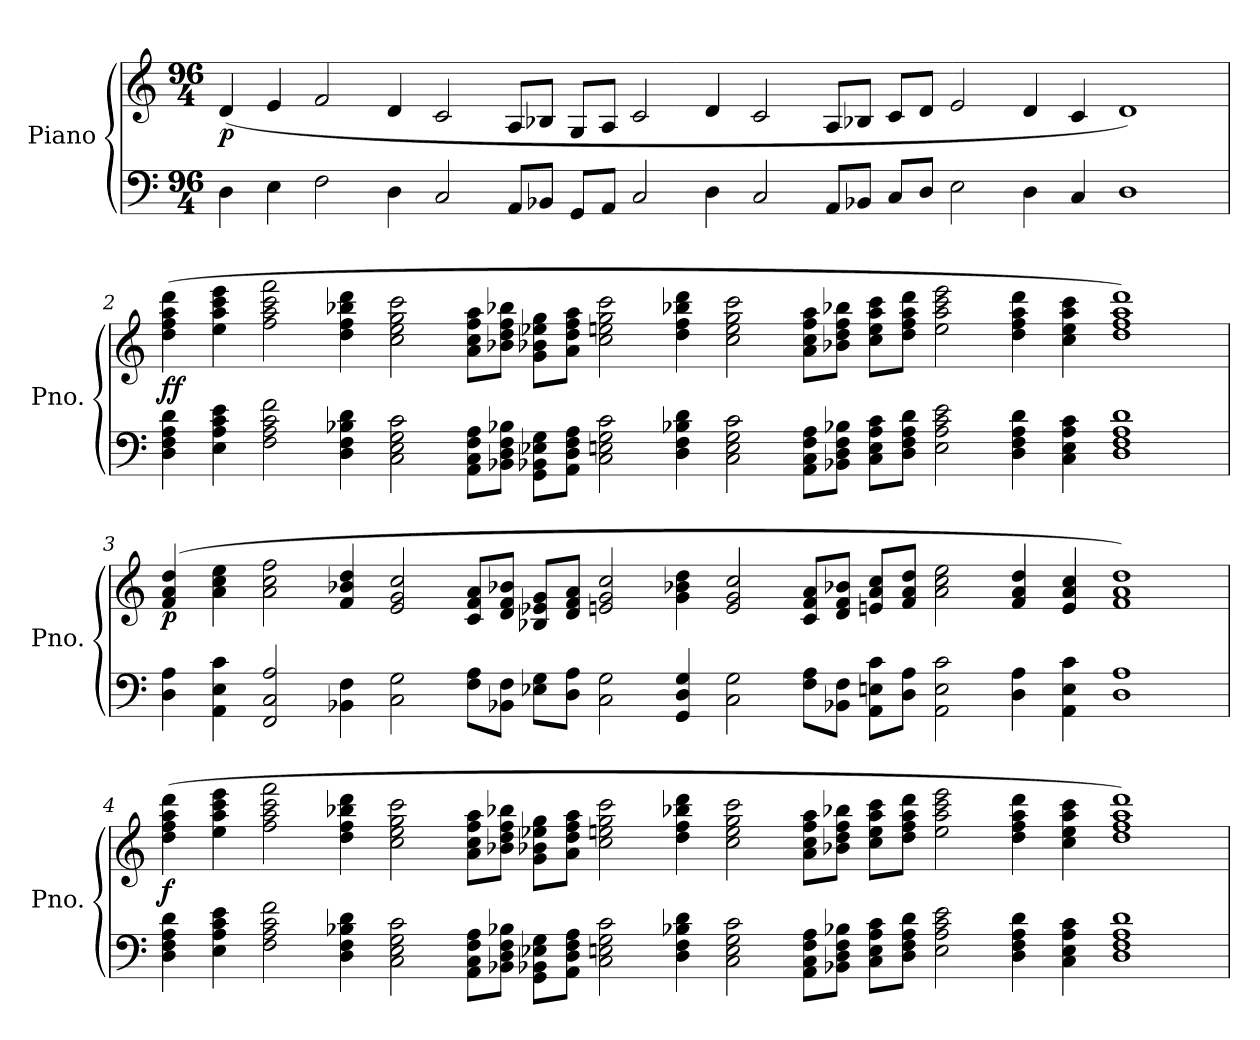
**kern	**kern	**dynam
*part1	*part1	*part1
*staff2	*staff1	*staff1/2
*I"Piano	*	*
*I'Pno.	*	*
*clefF4	*clefG2	*
*k[]	*k[]	*
*M96/4	*M96/4	*
=1	=1	=1
!	!	!LO:DY:b
4D\	(>4d/	p
4E\	4e/	.
2F\	2f/	.
4D\	4d/	.
2C/	2c/	.
8AA/L	8A/L	.
8BB-X/J	8B-X/J	.
8GG/L	8G/L	.
8AA/J	8A/J	.
2C/	2c/	.
4D\	4d/	.
2C/	2c/	.
8AA/L	8A/L	.
8BB-X/J	8B-X/J	.
8C/L	8c/L	.
8D/J	8d/J	.
2E\	2e/	.
4D\	4d/	.
4C/	4c/	.
1D	1d)	.
!!LO:LB:g=z
=2	=2	=2
!	!	!LO:DY:b
4D\ 4F\ 4A\ 4d\	(4dd\ 4ff\ 4aa\ 4ddd\	ff
4E\ 4A\ 4c\ 4e\	4ee\ 4aa\ 4ccc\ 4eee\	.
2F\ 2A\ 2c\ 2f\	2ff\ 2aa\ 2ccc\ 2fff\	.
4D\ 4F\ 4B-X\ 4d\	4dd\ 4ff\ 4bb-X\ 4ddd\	.
2C\ 2E\ 2G\ 2c\	2cc\ 2ee\ 2gg\ 2ccc\	.
8AA\ 8C\ 8F\ 8A\L	8a\ 8cc\ 8ff\ 8aa\L	.
8BB-X\ 8D\ 8F\ 8B-X\J	8b-X\ 8dd\ 8ff\ 8bb-X\J	.
8GG\ 8BB-X\ 8E-X\ 8G\L	8g\ 8b-X\ 8ee-X\ 8gg\L	.
8AA\ 8D\ 8F\ 8A\J	8a\ 8dd\ 8ff\ 8aa\J	.
2C\ 2En\ 2G\ 2c\	2cc\ 2een\ 2gg\ 2ccc\	.
4D\ 4F\ 4B-X\ 4d\	4dd\ 4ff\ 4bb-X\ 4ddd\	.
2C\ 2E\ 2G\ 2c\	2cc\ 2ee\ 2gg\ 2ccc\	.
8AA\ 8C\ 8F\ 8A\L	8a\ 8cc\ 8ff\ 8aa\L	.
8BB-X\ 8D\ 8F\ 8B-X\J	8b-X\ 8dd\ 8ff\ 8bb-X\J	.
8C\ 8E\ 8A\ 8c\L	8cc\ 8ee\ 8aa\ 8ccc\L	.
8D\ 8F\ 8A\ 8d\J	8dd\ 8ff\ 8aa\ 8ddd\J	.
2E\ 2A\ 2c\ 2e\	2ee\ 2aa\ 2ccc\ 2eee\	.
4D\ 4F\ 4A\ 4d\	4dd\ 4ff\ 4aa\ 4ddd\	.
4C\ 4E\ 4A\ 4c\	4cc\ 4ee\ 4aa\ 4ccc\	.
1D 1F 1A 1d	1dd 1ff 1aa 1ddd)	.
!!LO:LB:g=z
=3	=3	=3
!	!	!LO:DY:b
4D\ 4A\	(>4f/ 4a/ 4dd/	p
4AA\ 4E\ 4c\	4a\ 4cc\ 4ee\	.
2FF/ 2C/ 2A/	2a\ 2cc\ 2ff\	.
4BB-X\ 4F\	4f/ 4b-X/ 4dd/	.
2C\ 2G\	2e/ 2g/ 2cc/	.
8F\ 8A\L	8c/ 8f/ 8a/L	.
8BB-X\ 8F\J	8d/ 8f/ 8b-X/J	.
8E-X\ 8G\L	8B-X/ 8e-X/ 8g/L	.
8D\ 8A\J	8d/ 8f/ 8a/J	.
2C\ 2G\	2en/ 2g/ 2cc/	.
4GG/ 4D/ 4G/	4g\ 4b-X\ 4dd\	.
2C\ 2G\	2e/ 2g/ 2cc/	.
8F\ 8A\L	8c/ 8f/ 8a/L	.
8BB-X\ 8F\J	8d/ 8f/ 8b-X/J	.
8AA\ 8En\ 8c\L	8en/ 8a/ 8cc/L	.
8D\ 8A\J	8f/ 8a/ 8dd/J	.
2AA\ 2E\ 2c\	2a\ 2cc\ 2ee\	.
4D\ 4A\	4f/ 4a/ 4dd/	.
4AA\ 4E\ 4c\	4e/ 4a/ 4cc/	.
1D 1A	1f 1a 1dd)	.
!!LO:LB:g=z
=4	=4	=4
!	!	!LO:DY:b
4D\ 4F\ 4A\ 4d\	(4dd\ 4ff\ 4aa\ 4ddd\	f
4E\ 4A\ 4c\ 4e\	4ee\ 4aa\ 4ccc\ 4eee\	.
2F\ 2A\ 2c\ 2f\	2ff\ 2aa\ 2ccc\ 2fff\	.
4D\ 4F\ 4B-X\ 4d\	4dd\ 4ff\ 4bb-X\ 4ddd\	.
2C\ 2E\ 2G\ 2c\	2cc\ 2ee\ 2gg\ 2ccc\	.
8AA\ 8C\ 8F\ 8A\L	8a\ 8cc\ 8ff\ 8aa\L	.
8BB-X\ 8D\ 8F\ 8B-X\J	8b-X\ 8dd\ 8ff\ 8bb-X\J	.
8GG\ 8BB-X\ 8E-X\ 8G\L	8g\ 8b-X\ 8ee-X\ 8gg\L	.
8AA\ 8D\ 8F\ 8A\J	8a\ 8dd\ 8ff\ 8aa\J	.
2C\ 2En\ 2G\ 2c\	2cc\ 2een\ 2gg\ 2ccc\	.
4D\ 4F\ 4B-X\ 4d\	4dd\ 4ff\ 4bb-X\ 4ddd\	.
2C\ 2E\ 2G\ 2c\	2cc\ 2ee\ 2gg\ 2ccc\	.
8AA\ 8C\ 8F\ 8A\L	8a\ 8cc\ 8ff\ 8aa\L	.
8BB-X\ 8D\ 8F\ 8B-X\J	8b-X\ 8dd\ 8ff\ 8bb-X\J	.
8C\ 8E\ 8A\ 8c\L	8cc\ 8ee\ 8aa\ 8ccc\L	.
8D\ 8F\ 8A\ 8d\J	8dd\ 8ff\ 8aa\ 8ddd\J	.
2E\ 2A\ 2c\ 2e\	2ee\ 2aa\ 2ccc\ 2eee\	.
4D\ 4F\ 4A\ 4d\	4dd\ 4ff\ 4aa\ 4ddd\	.
4C\ 4E\ 4A\ 4c\	4cc\ 4ee\ 4aa\ 4ccc\	.
1D 1F 1A 1d	1dd 1ff 1aa 1ddd)	.
=	=	=
*-	*-	*-
